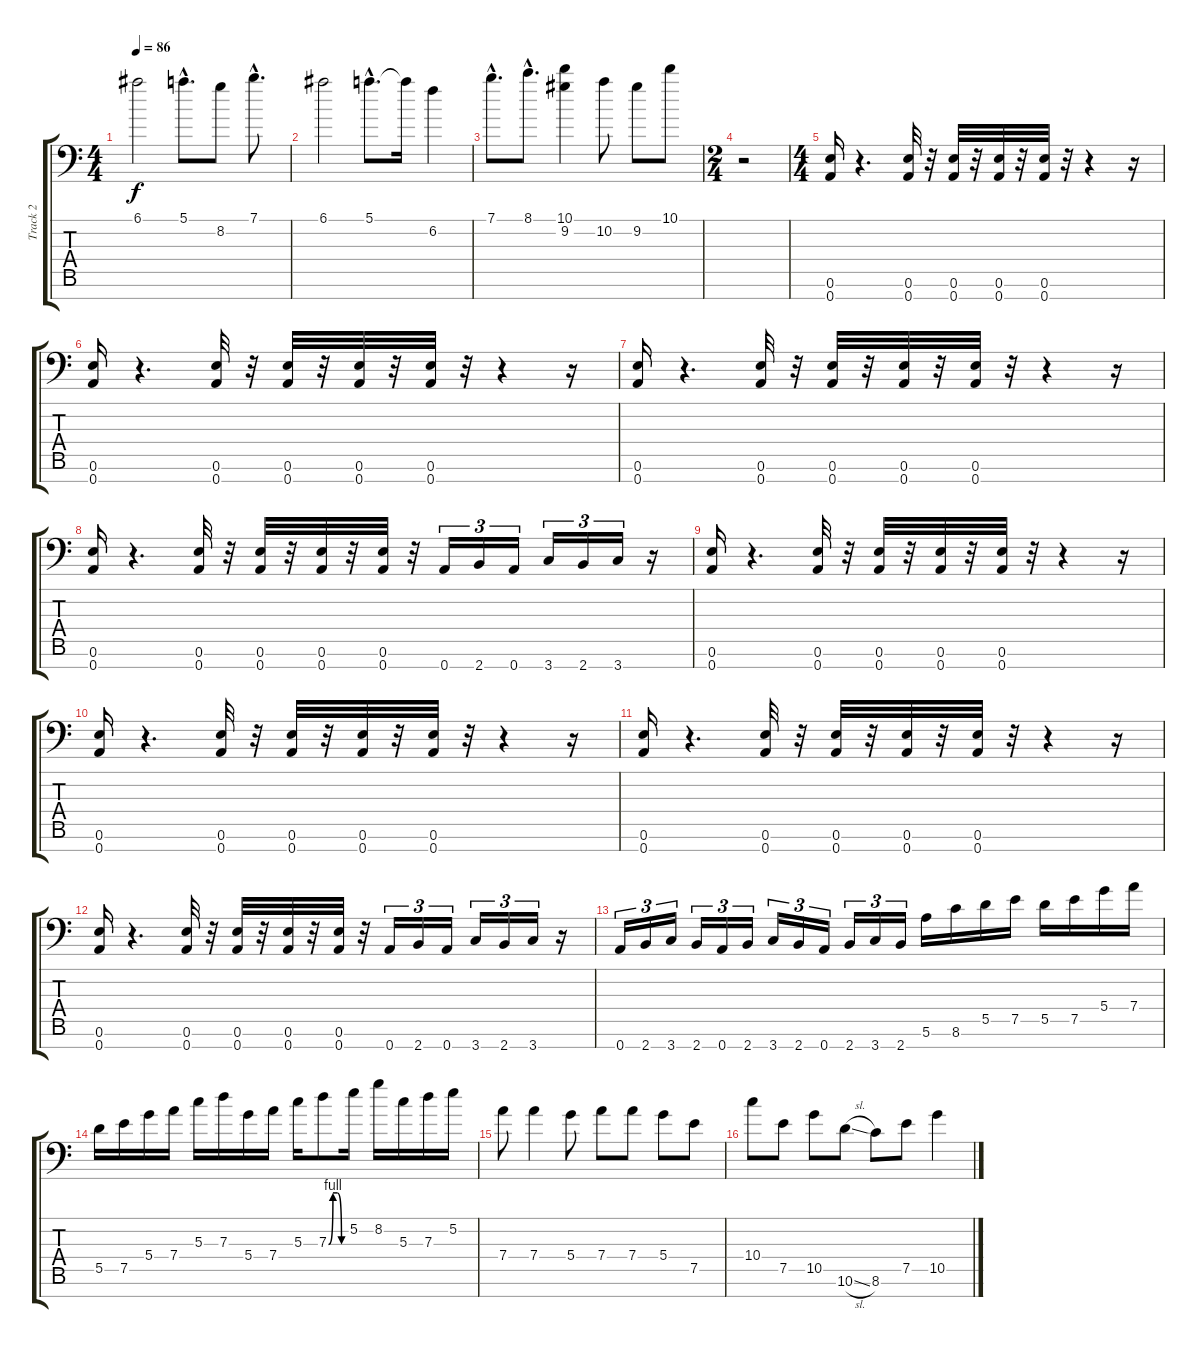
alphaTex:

\track ("Track 2" "Track 2") {instrument distortionguitar}
\staff {score tabs}
\tuning (E4 B3 G3 D3 A2 E2 A1) {hide}
\ts (4 4)
\tempo 86
\clef f4
\ks c
6.1.2{dy f} 5.1{hac}.8{d} 8.2.8 7.1{hac}.8{d} |
6.1.2 5.1{hac}.8{d} 5.1{t}.16 6.2.4 |
7.1{hac}.8{d} 8.1{hac}.8{d} (10.1 9.2).4 10.2.8 9.2.8 10.1.8 |
\ts (2 4)
r.2 |
\ts (4 4)
(0.6 0.7).16 r.4{d} (0.6 0.7).32 r.32 (0.6 0.7).32 r.32 (0.6 0.7).32 r.32 (0.6 0.7).32 r.32 r.4 r.16 |
(0.6 0.7).16 r.4{d} (0.6 0.7).32 r.32 (0.6 0.7).32 r.32 (0.6 0.7).32 r.32 (0.6 0.7).32 r.32 r.4 r.16 |
(0.6 0.7).16 r.4{d} (0.6 0.7).32 r.32 (0.6 0.7).32 r.32 (0.6 0.7).32 r.32 (0.6 0.7).32 r.32 r.4 r.16 |
(0.6 0.7).16 r.4{d} (0.6 0.7).32 r.32 (0.6 0.7).32 r.32 (0.6 0.7).32 r.32 (0.6 0.7).32 r.32 0.7.16{tu (3 2)} 2.7.16{tu (3 2)} 0.7.16{tu (3 2)} 3.7.16{tu (3 2)} 2.7.16{tu (3 2)} 3.7.16{tu (3 2)} r.16 |
(0.6 0.7).16 r.4{d} (0.6 0.7).32 r.32 (0.6 0.7).32 r.32 (0.6 0.7).32 r.32 (0.6 0.7).32 r.32 r.4 r.16 |
(0.6 0.7).16 r.4{d} (0.6 0.7).32 r.32 (0.6 0.7).32 r.32 (0.6 0.7).32 r.32 (0.6 0.7).32 r.32 r.4 r.16 |
(0.6 0.7).16 r.4{d} (0.6 0.7).32 r.32 (0.6 0.7).32 r.32 (0.6 0.7).32 r.32 (0.6 0.7).32 r.32 r.4 r.16 |
(0.6 0.7).16 r.4{d} (0.6 0.7).32 r.32 (0.6 0.7).32 r.32 (0.6 0.7).32 r.32 (0.6 0.7).32 r.32 0.7.16{tu (3 2)} 2.7.16{tu (3 2)} 0.7.16{tu (3 2)} 3.7.16{tu (3 2)} 2.7.16{tu (3 2)} 3.7.16{tu (3 2)} r.16 |
0.7.16{tu (3 2)} 2.7.16{tu (3 2)} 3.7.16{tu (3 2)} 2.7.16{tu (3 2)} 0.7.16{tu (3 2)} 2.7.16{tu (3 2)} 3.7.16{tu (3 2)} 2.7.16{tu (3 2)} 0.7.16{tu (3 2)} 2.7.16{tu (3 2)} 3.7.16{tu (3 2)} 2.7.16{tu (3 2)} 5.6.16 8.6.16 5.5.16 7.5.16 5.5.16 7.5.16 5.4.16 7.4.16 |
5.5.16 7.5.16 5.4.16 7.4.16 5.3.16 7.3.16 5.4.16 7.4.16 5.3.16 7.3{be (custom 0 0 15 4 30 4 45 0 60 0)}.8 5.2.16 8.2.16 5.3.16 7.3.16 5.2.16 |
7.4.8 7.4.4 5.4.8 7.4.8 7.4.8 5.4.8 7.5.8 |
10.4.8 7.5.8 10.5.8 10.6{sl}.8 8.6.8 7.5.8 10.5.4
